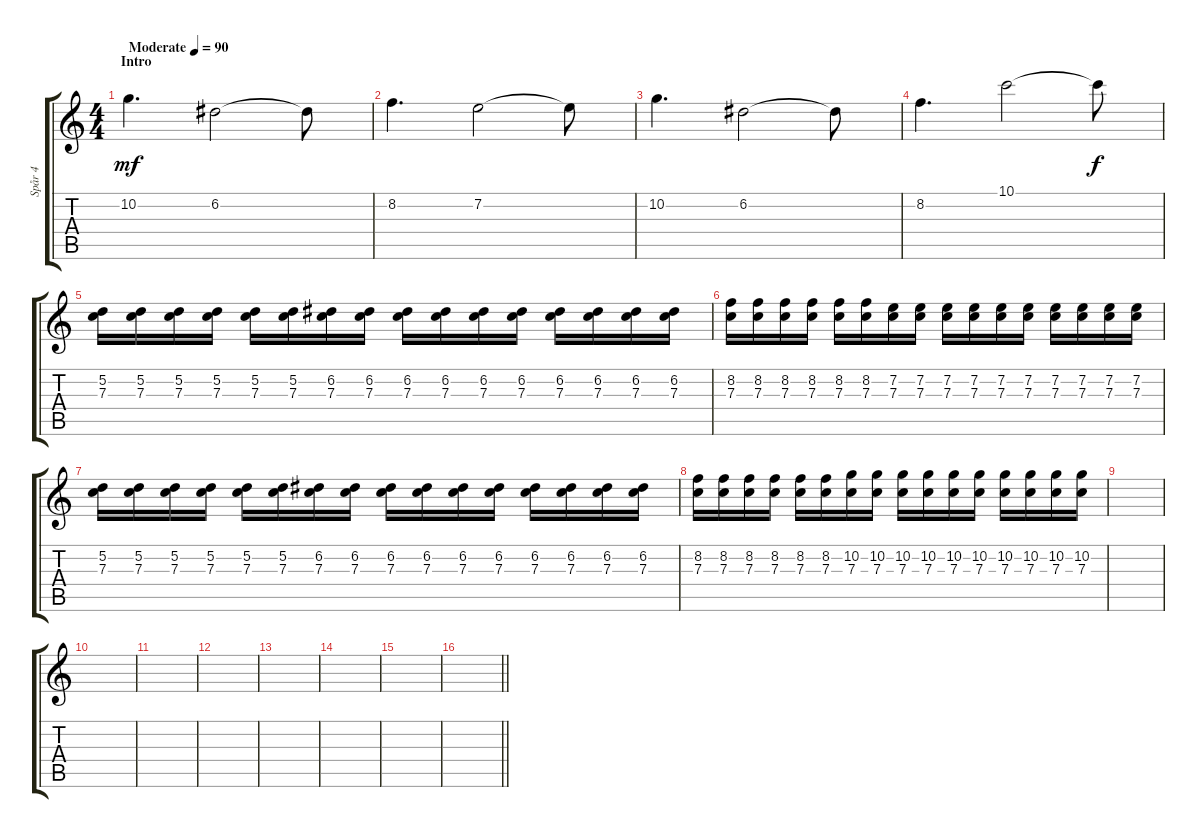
\track ("Spår 4" "Spår 4") {instrument distortionguitar}
\staff {score tabs}
\tuning (D4 A3 F3 C3 G2 C2) {hide}
\ts (4 4)
\section ("" "Intro")
\tempo (90 "Moderate")
\clef g2
\ks c
10.2.4{d dy mf volume 5 instrument distortionguitar} 6.2.2 6.2{t}.8 |
8.2.4{d} 7.2.2 7.2{t}.8 |
10.2.4{d} 6.2.2 6.2{t}.8 |
8.2.4{d} 10.1.2 10.1{t}.8{dy f} |
(5.2 7.3).16{volume 10} (5.2 7.3).16 (5.2 7.3).16 (5.2 7.3).16 (5.2 7.3).16 (5.2 7.3).16 (6.2 7.3).16 (6.2 7.3).16 (6.2 7.3).16 (6.2 7.3).16 (6.2 7.3).16 (6.2 7.3).16 (6.2 7.3).16 (6.2 7.3).16 (6.2 7.3).16 (6.2 7.3).16 |
(8.2 7.3).16 (8.2 7.3).16 (8.2 7.3).16 (8.2 7.3).16 (8.2 7.3).16 (8.2 7.3).16 (7.2 7.3).16 (7.2 7.3).16 (7.2 7.3).16 (7.2 7.3).16 (7.2 7.3).16 (7.2 7.3).16 (7.2 7.3).16 (7.2 7.3).16 (7.2 7.3).16 (7.2 7.3).16 |
(5.2 7.3).16 (5.2 7.3).16 (5.2 7.3).16 (5.2 7.3).16 (5.2 7.3).16 (5.2 7.3).16 (6.2 7.3).16 (6.2 7.3).16 (6.2 7.3).16 (6.2 7.3).16 (6.2 7.3).16 (6.2 7.3).16 (6.2 7.3).16 (6.2 7.3).16 (6.2 7.3).16 (6.2 7.3).16 |
(8.2 7.3).16 (8.2 7.3).16 (8.2 7.3).16 (8.2 7.3).16 (8.2 7.3).16 (8.2 7.3).16 (10.2 7.3).16 (10.2 7.3).16 (10.2 7.3).16 (10.2 7.3).16 (10.2 7.3).16 (10.2 7.3).16 (10.2 7.3).16 (10.2 7.3).16 (10.2 7.3).16 (10.2 7.3).16 |
|
|
|
|
|
|
|
\barLineRight lightlight
